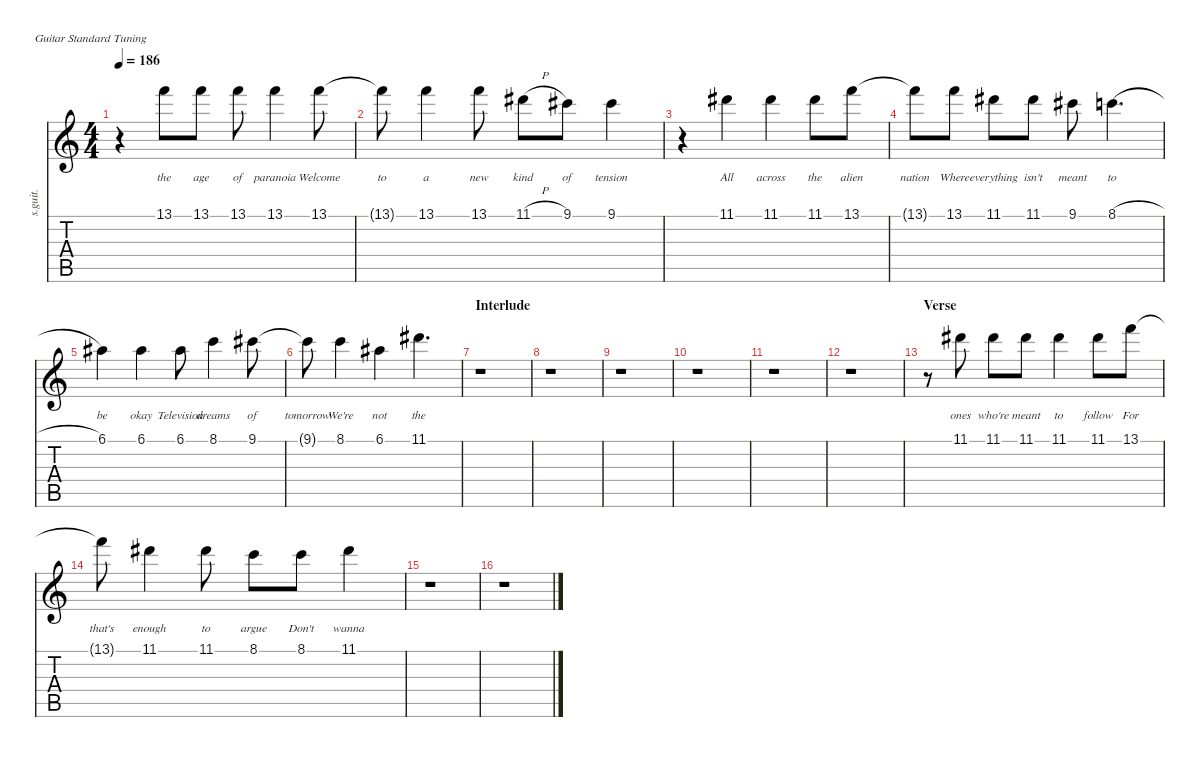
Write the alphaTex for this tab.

\defaultSystemsLayout 4
\hideDynamics
\bracketExtendMode nobrackets
\track ("Billie Joe Armstrong" "s.guit.") {instrument clarinet}
\staff {score tabs}
\tuning (E4 B3 G3 D3 A2 E2)
\displaytranspose 12
\ts (4 4)
\tempo 186
\clef g2
\ks c
r.4{dy f} 13.1.8{lyrics "the"} 13.1.8{lyrics "age"} 13.1.8{lyrics "of"} 13.1.4{lyrics "paranoia"} 13.1.8{lyrics "Welcome"} |
13.1{t}.8{lyrics "to"} 13.1.4{lyrics "a"} 13.1.8{lyrics "new"} 11.1{h acc #}.8{lyrics "kind"} 9.1{acc #}.8{lyrics "of"} 9.1{acc #}.4{lyrics "tension"} |
r.4 11.1{acc #}.4{lyrics "All"} 11.1{acc #}.4{lyrics "across"} 11.1{acc #}.8{lyrics "the"} 13.1.8{lyrics "alien"} |
13.1{t}.8{lyrics "nation"} 13.1.8{lyrics "Where"} 11.1{acc #}.8{lyrics "everything"} 11.1{acc #}.8{lyrics "isn't"} 9.1{acc #}.8{lyrics "meant"} 8.1{h}.4{d lyrics "to"} |
6.1{acc #}.4{lyrics "be"} 6.1{acc #}.4{lyrics "okay"} 6.1{acc #}.8{lyrics "Television"} 8.1.4{lyrics "dreams"} 9.1{acc #}.8{lyrics "of"} |
9.1{t acc #}.8{lyrics "tomorrow"} 8.1.4{lyrics "We're"} 6.1{acc #}.4{lyrics "not"} 11.1{acc #}.4{d lyrics "the"} |
\section ("" "Interlude")
r.1 |
r.1 |
r.1 |
r.1 |
r.1 |
r.1 |
\section ("" "Verse")
r.8 11.1{acc #}.8{lyrics "ones"} 11.1{acc #}.8{lyrics "who're"} 11.1{acc #}.8{lyrics "meant"} 11.1{acc #}.4{lyrics "to"} 11.1{acc #}.8{lyrics "follow"} 13.1.8{lyrics "For"} |
13.1{t}.8{lyrics "that's"} 11.1{acc #}.4{lyrics "enough"} 11.1{acc #}.8{lyrics "to"} 8.1.8{lyrics "argue"} 8.1.8{lyrics "Don't"} 11.1{acc #}.4{lyrics "wanna"} |
r.1 |
r.1
